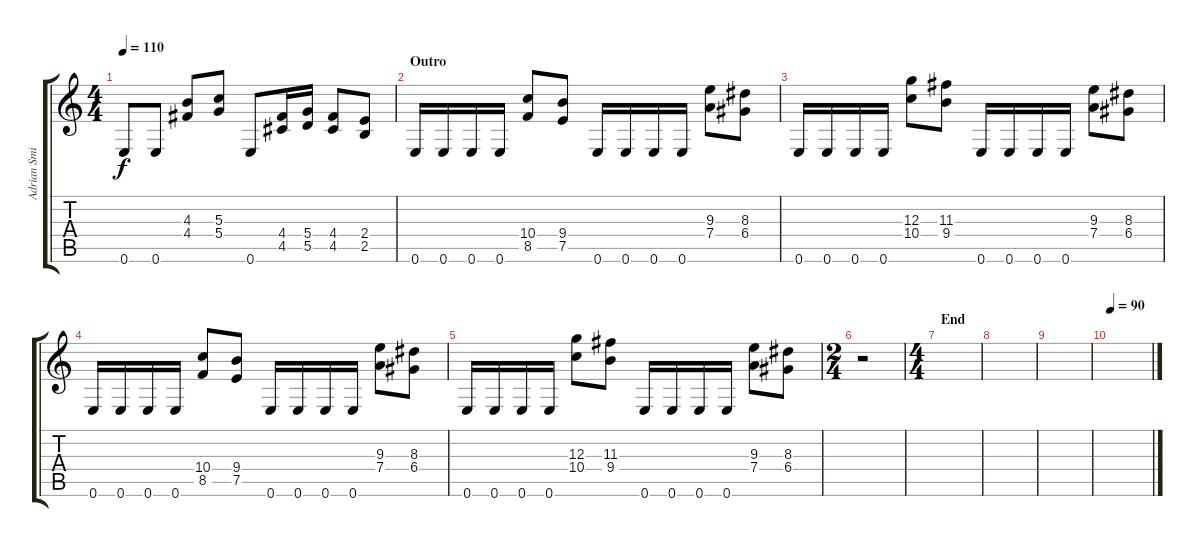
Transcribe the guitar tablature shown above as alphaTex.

\track ("Adrian Smith : (Distortion)" "Adrian Smi") {instrument distortionguitar}
\staff {score tabs}
\tuning (E4 B3 G3 D3 A2 E2) {hide}
\ts (4 4)
\tempo 110
\clef g2
\ks c
0.6.8{dy f} 0.6.8 (4.3 4.4).8 (5.3 5.4).8 0.6.8 (4.4 4.5).16 (5.4 5.5).16 (4.4 4.5).8 (2.4 2.5).8 |
\section ("" "Outro")
0.6.16 0.6.16 0.6.16 0.6.16 (10.4 8.5).8 (9.4 7.5).8 0.6.16 0.6.16 0.6.16 0.6.16 (9.3 7.4).8 (8.3 6.4).8 |
0.6.16 0.6.16 0.6.16 0.6.16 (12.3 10.4).8 (11.3 9.4).8 0.6.16 0.6.16 0.6.16 0.6.16 (9.3 7.4).8 (8.3 6.4).8 |
0.6.16 0.6.16 0.6.16 0.6.16 (10.4 8.5).8 (9.4 7.5).8 0.6.16 0.6.16 0.6.16 0.6.16 (9.3 7.4).8 (8.3 6.4).8 |
0.6.16 0.6.16 0.6.16 0.6.16 (12.3 10.4).8 (11.3 9.4).8 0.6.16 0.6.16 0.6.16 0.6.16 (9.3 7.4).8 (8.3 6.4).8 |
\ts (2 4)
r.2 |
\ts (4 4)
\section ("" "End")
|
|
|
\tempo 90
